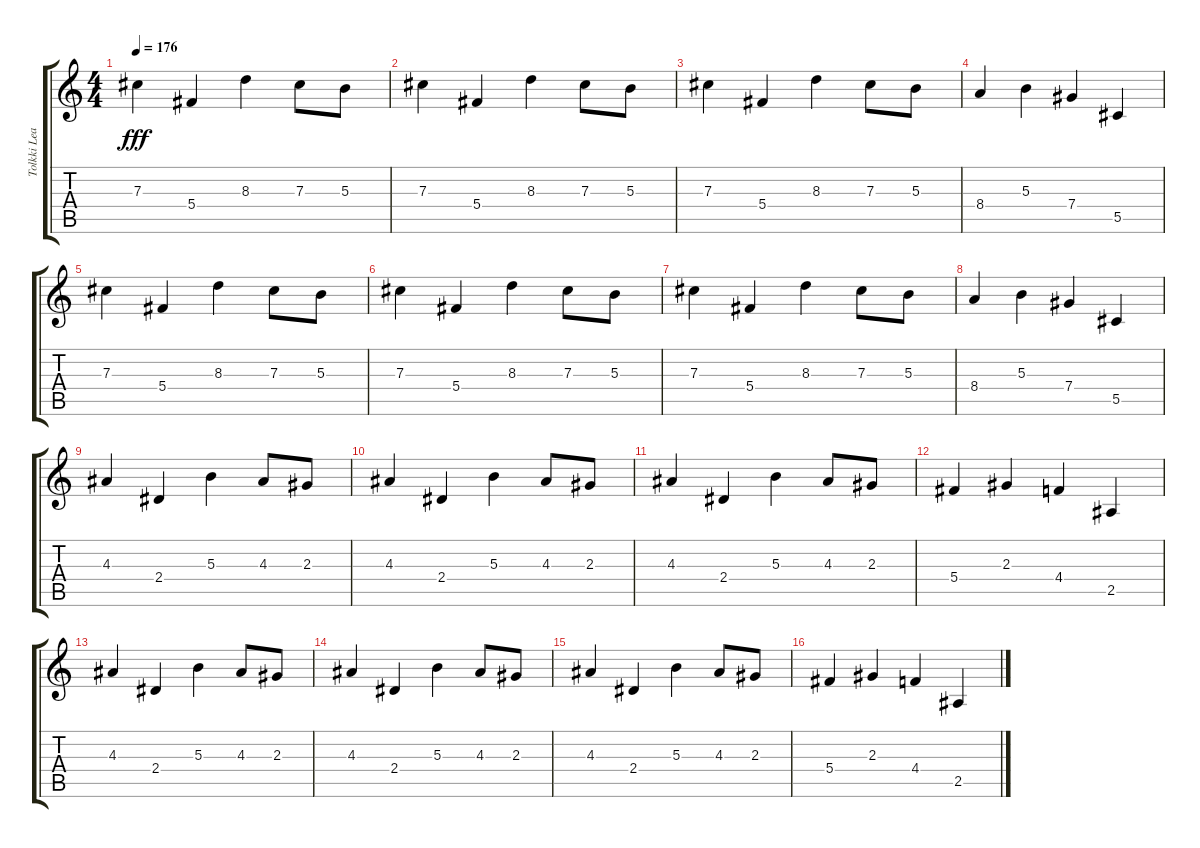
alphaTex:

\track ("Tolkki Lead" "Tolkki Lea") {instrument overdrivenguitar}
\staff {score tabs}
\tuning (Eb4 Bb3 Gb3 Db3 Ab2 Eb2) {hide}
\ts (4 4)
\tempo 176
\clef g2
\ks c
7.3.4{dy fff} 5.4.4 8.3.4 7.3.8 5.3.8 |
7.3.4 5.4.4 8.3.4 7.3.8 5.3.8 |
7.3.4 5.4.4 8.3.4 7.3.8 5.3.8 |
8.4.4 5.3.4 7.4.4 5.5.4 |
7.3.4 5.4.4 8.3.4 7.3.8 5.3.8 |
7.3.4 5.4.4 8.3.4 7.3.8 5.3.8 |
7.3.4 5.4.4 8.3.4 7.3.8 5.3.8 |
8.4.4 5.3.4 7.4.4 5.5.4 |
4.3.4 2.4.4 5.3.4 4.3.8 2.3.8 |
4.3.4 2.4.4 5.3.4 4.3.8 2.3.8 |
4.3.4 2.4.4 5.3.4 4.3.8 2.3.8 |
5.4.4 2.3.4 4.4.4 2.5.4 |
4.3.4 2.4.4 5.3.4 4.3.8 2.3.8 |
4.3.4 2.4.4 5.3.4 4.3.8 2.3.8 |
4.3.4 2.4.4 5.3.4 4.3.8 2.3.8 |
5.4.4 2.3.4 4.4.4 2.5.4
